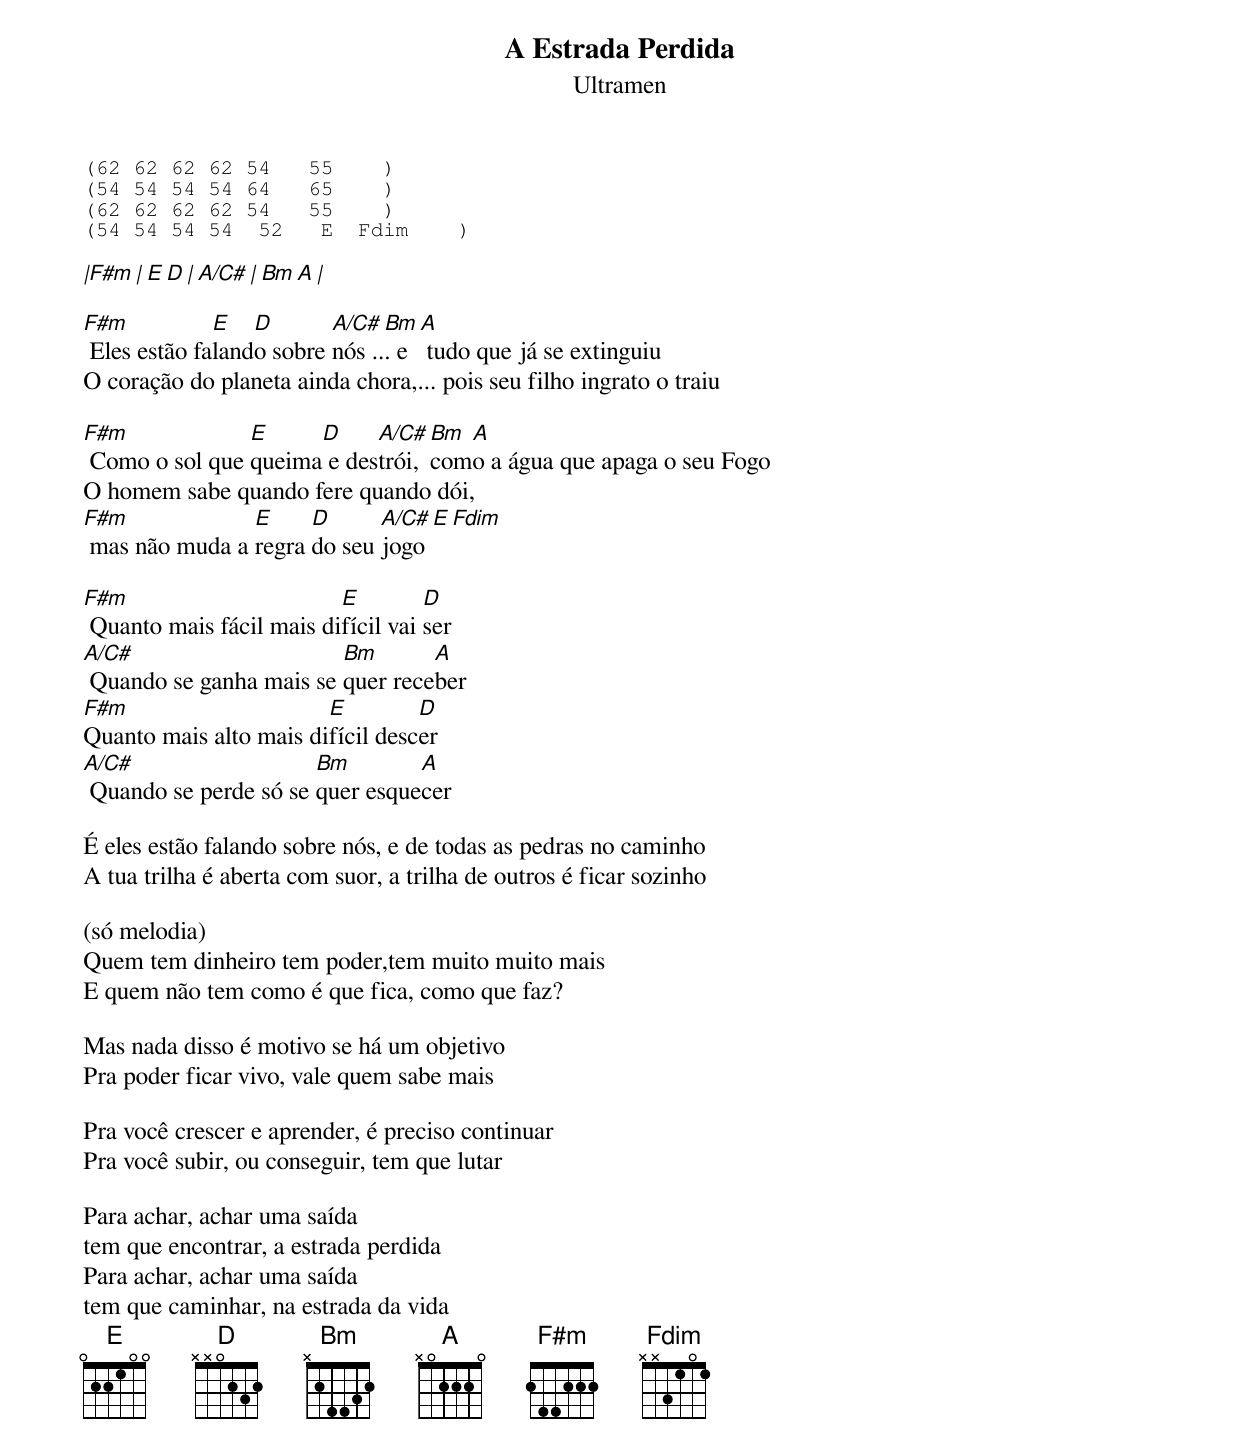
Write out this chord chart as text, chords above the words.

A Estrada Perdida
Ultramen

(62 62 62 62 54   55    )
(54 54 54 54 64   65    )
(62 62 62 62 54   55    )
(54 54 54 54  52   E  Fdim    )

|F#m   | E   D  | A/C#   | Bm   A |

F#m           E   D       A/C#  Bm A
 Eles estão falando sobre nós ... e tudo que já se extinguiu
O coração do planeta ainda chora,... pois seu filho ingrato o traiu

F#m             E     D     A/C#  Bm A
 Como o sol que queima e destrói, como a água que apaga o seu Fogo
O homem sabe quando fere quando dói,
F#m             E     D      A/C#  E  Fdim
 mas não muda a regra do seu jogo

F#m                       E         D
 Quanto mais fácil mais difícil vai ser
A/C#                     Bm       A
 Quando se ganha mais se quer receber
F#m                     E         D
Quanto mais alto mais difícil descer
A/C#                   Bm        A
 Quando se perde só se quer esquecer

É eles estão falando sobre nós, e de todas as pedras no caminho
A tua trilha é aberta com suor, a trilha de outros é ficar sozinho

(só melodia)
Quem tem dinheiro tem poder,tem muito muito mais
E quem não tem como é que fica, como que faz?

Mas nada disso é motivo se há um objetivo
Pra poder ficar vivo, vale quem sabe mais

Pra você crescer e aprender, é preciso continuar
Pra você subir, ou conseguir, tem que lutar

Para achar, achar uma saída
tem que encontrar, a estrada perdida
Para achar, achar uma saída
tem que caminhar, na estrada da vida
